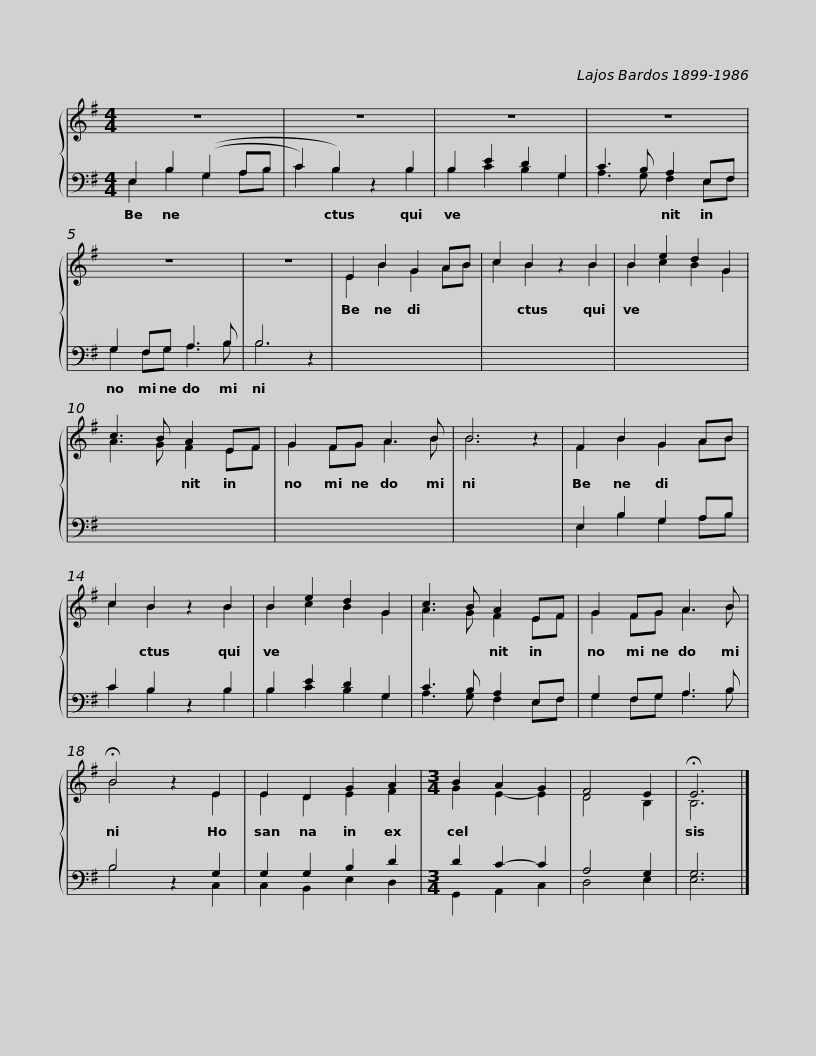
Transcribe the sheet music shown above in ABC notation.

X:1
%%score { ( 1 4 ) | ( 2 3 ) }
L:1/8
M:4/4
I:linebreak $
K:G
V:1 treble
V:4 treble
V:2 bass
V:3 bass
V:1
 z8 | z8 | z8 | z8 | z8 | %5
 z8 | E2 B2 G2 AB |$ c2 B2 z2 B2 | B2 e2 d2 G2 | c3 B A2 EF | %10
 G2 FG A3 B | B6 z2 | F2 B2 G2 AB | c2 B2 z2 B2 | B2 e2 d2 G2 |$ %15
 c3 B A2 EF | G2 FG A3 B | !fermata!B4 z2 E2 | E2 D2 G2 A2 |[M:3/4] B2 A2 G2 | %20
 F4 E2 | !fermata!E6 |] %22
V:2
 E,2 B,2 ((G,2 A,B, | C2) B,2) z2 B,2 | B,2 E2 D2 G,2 | C3 B, A,2 E,F, | G,2 F,G, A,3 B, | %5
 B,6 z2 | x8 |$ x8 | x8 | x8 | %10
 x8 | x8 | E,2 B,2 G,2 A,B, | C2 B,2 z2 B,2 | B,2 E2 D2 G,2 |$ %15
 C3 B, A,2 E,F, | G,2 F,G, A,3 B, | B,4 z2 G,2 | G,2 G,2 B,2 D2 |[M:3/4] D2 C2- C2 | %20
 A,4 G,2 | G,6 |] %22
V:3
 E,2 B,2 G,2 A,B, | C2 B,2 z2 B,2 | B,2 C2 B,2 G,2 | A,3 G, F,2 E,F, | G,2 F,G, A,3 B, | %5
 B,6 z2 | x8 |$ x8 | x8 | x8 | %10
 x8 | x8 | E,2 B,2 G,2 A,B, | C2 B,2 z2 B,2 | B,2 C2 B,2 G,2 |$ %15
 A,3 G, F,2 E,F, | G,2 F,G, A,3 B, | B,4 z2 C,2 | C,2 B,,2 E,2 D,2 |[M:3/4] G,,2 A,,2 C,2 | %20
 D,4 E,2 | E,6 |] %22
V:4
 x8 | x8 | x8 | x8 | x8 | %5
 x8 | E2 B2 G2 AB |$ c2 B2 z2 B2 | B2 c2 B2 G2 | A3 G F2 EF | %10
 G2 FG A3 B | B6 z2 | F2 B2 G2 AB | c2 B2 z2 B2 | B2 c2 B2 G2 |$ %15
 A3 G F2 EF | G2 FG A3 B | B4 z2 E2 | E2 D2 E2 F2 |[M:3/4] G2 E2- E2 | %20
 D4 B,2 | B,6 |] %22
